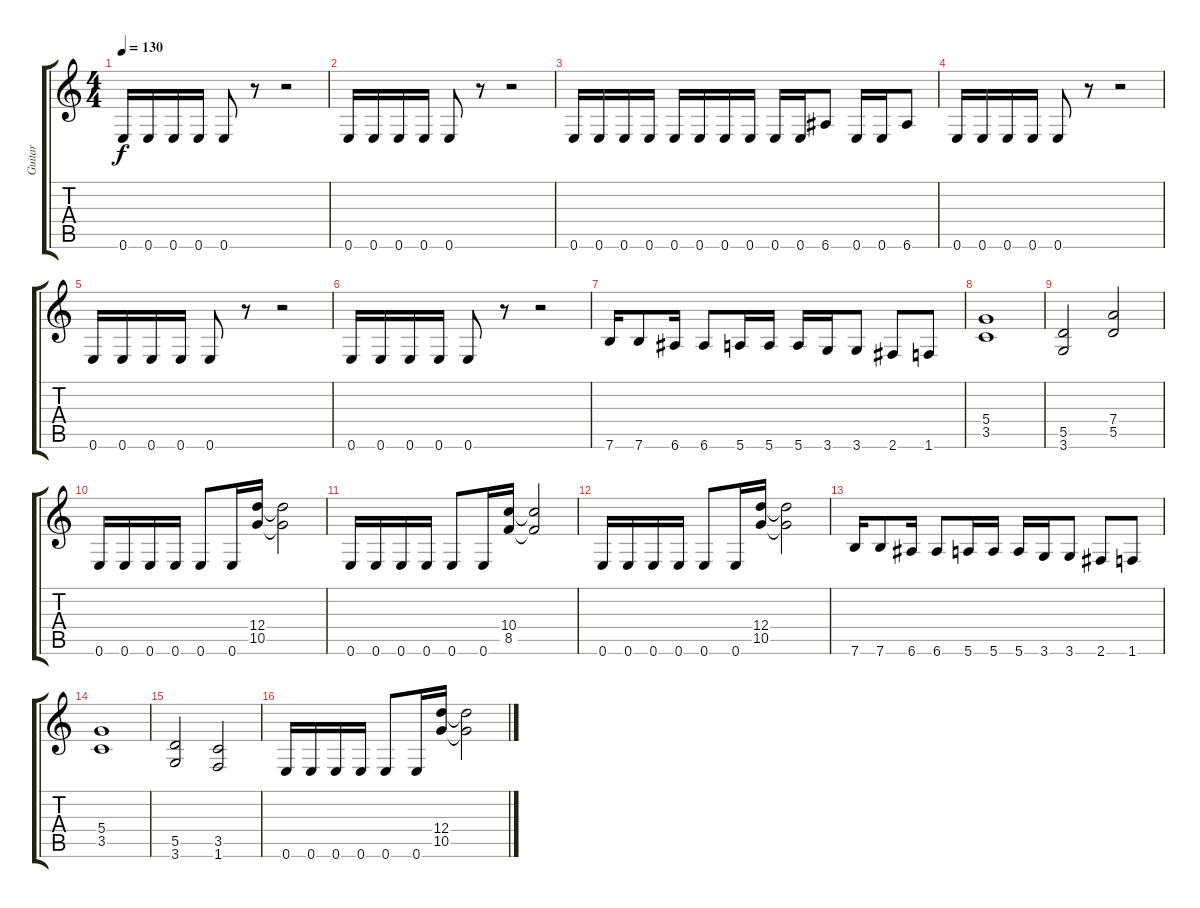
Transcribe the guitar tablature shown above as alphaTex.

\track ("Guitar" "Guitar") {instrument distortionguitar}
\staff {score tabs}
\tuning (E4 B3 G3 D3 A2 E2) {hide}
\ts (4 4)
\tempo 130
\clef g2
\ks c
0.6.16{dy f} 0.6.16 0.6.16 0.6.16 0.6.8 r.8 r.2 |
0.6.16 0.6.16 0.6.16 0.6.16 0.6.8 r.8 r.2 |
0.6.16 0.6.16 0.6.16 0.6.16 0.6.16 0.6.16 0.6.16 0.6.16 0.6.16 0.6.16 6.6.8 0.6.16 0.6.16 6.6.8 |
0.6.16 0.6.16 0.6.16 0.6.16 0.6.8 r.8 r.2 |
0.6.16 0.6.16 0.6.16 0.6.16 0.6.8 r.8 r.2 |
0.6.16 0.6.16 0.6.16 0.6.16 0.6.8 r.8 r.2 |
7.6.16 7.6.8 6.6.16 6.6.8 5.6.16 5.6.16 5.6.16 3.6.16 3.6.8 2.6.8 1.6.8 |
(5.4 3.5).1 |
(5.5 3.6).2 (7.4 5.5).2 |
0.6.16 0.6.16 0.6.16 0.6.16 0.6.8 0.6.16 (12.4 10.5).16 (12.4{t} 10.5{t}).2 |
0.6.16 0.6.16 0.6.16 0.6.16 0.6.8 0.6.16 (10.4 8.5).16 (10.4{t} 8.5{t}).2 |
0.6.16 0.6.16 0.6.16 0.6.16 0.6.8 0.6.16 (12.4 10.5).16 (12.4{t} 10.5{t}).2 |
7.6.16 7.6.8 6.6.16 6.6.8 5.6.16 5.6.16 5.6.16 3.6.16 3.6.8 2.6.8 1.6.8 |
(5.4 3.5).1 |
(5.5 3.6).2 (3.5 1.6).2 |
0.6.16 0.6.16 0.6.16 0.6.16 0.6.8 0.6.16 (12.4 10.5).16 (12.4{t} 10.5{t}).2
